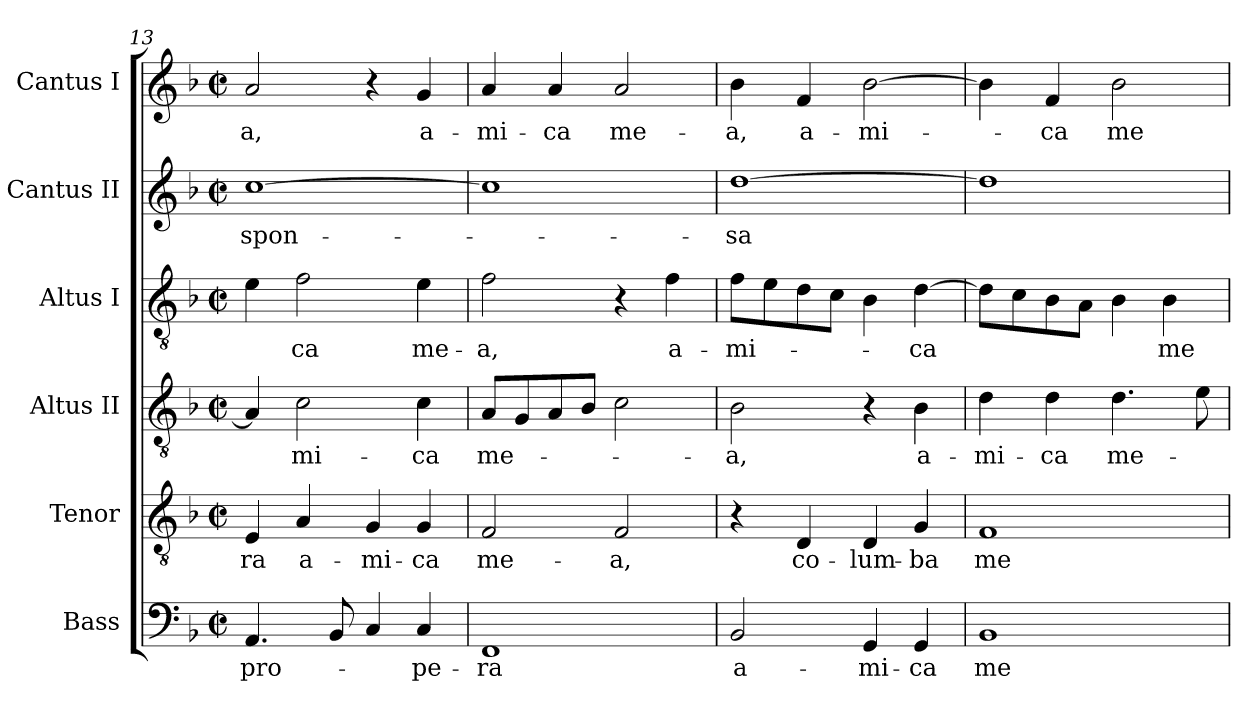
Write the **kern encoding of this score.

**kern	**text	**kern	**text	**kern	**text	**kern	**text	**kern	**text	**kern	**text
*part6	*part6	*part5	*part5	*part4	*part4	*part3	*part3	*part2	*part2	*part1	*part1
*staff6	*staff6	*staff5	*staff5	*staff4	*staff4	*staff3	*staff3	*staff2	*staff2	*staff1	*staff1
*I"Bass	*	*I"Tenor	*	*I"Altus II	*	*I"Altus I	*	*I"Cantus II	*	*I"Cantus I	*
*I'B.	*	*I'T.	*	*I'A. II	*	*I'A. I	*	*I'S. II	*	*I'S. I	*
!!LO:PB:g=z
*clefF4	*	*clefGv2	*	*clefGv2	*	*clefGv2	*	*clefG2	*	*clefG2	*
*	*	*ITrd7c12	*	*	*	*	*	*	*	*	*
*k[b-]	*	*k[b-]	*	*k[b-]	*	*k[b-]	*	*k[b-]	*	*k[b-]	*
*F:	*	*F:	*	*F:	*	*F:	*	*F:	*	*F:	*
*M2/2	*	*M2/2	*	*M2/2	*	*M2/2	*	*M2/2	*	*M2/2	*
*met(c|)	*	*met(c|)	*	*met(c|)	*	*met(c|)	*	*met(c|)	*	*met(c|)	*
=13	=13	=13	=13	=13	=13	=13	=13	=13	=13	=13	=13
!	!LO:LY:b:color=#000000	!	!	!	!	!	!	!	!	!	!
!	!	!	!LO:LY:b:color=#000000	!	!	!	!	!	!	!	!
!	!	!	!	!	!	!	!	!	!LO:LY:b:color=#000000	!	!
!	!	!	!	!	!	!	!	!	!	!	!LO:LY:b:color=#000000
4.AAi/	pro-	4EEi/	-ra	4Ai/]	.	4ei\	.	[>1cci	spon-	2ai/	-a,
!	!	!	!LO:LY:b:color=#000000	!	!	!	!	!	!	!	!
!	!	!	!	!	!LO:LY:b:color=#000000	!	!	!	!	!	!
!	!	!	!	!	!	!	!LO:LY:b:color=#000000	!	!	!	!
.	.	4AAi/	a-	2ci\	-mi-	2fi\	-ca	.	.	.	.
8BB-i/	.	.	.	.	.	.	.	.	.	.	.
!	!	!	!LO:LY:b:color=#000000	!	!	!	!	!	!	!	!
4Ci/	.	4GGi/	-mi-	.	.	.	.	.	.	4r	.
!	!LO:LY:b:color=#000000	!	!	!	!	!	!	!	!	!	!
!	!	!	!LO:LY:b:color=#000000	!	!	!	!	!	!	!	!
!	!	!	!	!	!LO:LY:b:color=#000000	!	!	!	!	!	!
!	!	!	!	!	!	!	!LO:LY:b:color=#000000	!	!	!	!
!	!	!	!	!	!	!	!	!	!	!	!LO:LY:b:color=#000000
4Ci/	-pe-	4GGi/	-ca	4ci\	-ca	4ei\	me-	.	.	4gi/	a-
=14	=14	=14	=14	=14	=14	=14	=14	=14	=14	=14	=14
!	!LO:LY:b:color=#000000	!	!	!	!	!	!	!	!	!	!
!	!	!	!LO:LY:b:color=#000000	!	!	!	!	!	!	!	!
!	!	!	!	!	!LO:LY:b:color=#000000	!	!	!	!	!	!
!	!	!	!	!	!	!	!LO:LY:b:color=#000000	!	!	!	!
!	!	!	!	!	!	!	!	!	!	!	!LO:LY:b:color=#000000
1FFi	-ra	2FFi/	me-	8Ai/L	me-	2fi\	-a,	1cci]	.	4ai/	-mi-
.	.	.	.	8Gi/	.	.	.	.	.	.	.
!	!	!	!	!	!	!	!	!	!	!	!LO:LY:b:color=#000000
.	.	.	.	8Ai/	.	.	.	.	.	4ai/	-ca
.	.	.	.	8B-i/J	.	.	.	.	.	.	.
!	!	!	!LO:LY:b:color=#000000	!	!	!	!	!	!	!	!
!	!	!	!	!	!	!	!	!	!	!	!LO:LY:b:color=#000000
.	.	2FFi/	-a,	2ci\	.	4r	.	.	.	2ai/	me-
!	!	!	!	!	!	!	!LO:LY:b:color=#000000	!	!	!	!
.	.	.	.	.	.	4fi\	a-	.	.	.	.
=15	=15	=15	=15	=15	=15	=15	=15	=15	=15	=15	=15
!	!LO:LY:b:color=#000000	!	!	!	!	!	!	!	!	!	!
!	!	!	!	!	!LO:LY:b:color=#000000	!	!	!	!	!	!
!	!	!	!	!	!	!	!LO:LY:b:color=#000000	!	!	!	!
!	!	!	!	!	!	!	!	!	!LO:LY:b:color=#000000	!	!
!	!	!	!	!	!	!	!	!	!	!	!LO:LY:b:color=#000000
2BB-i/	a-	4r	.	2B-i\	-a,	8fi\L	-mi-	[>1ddi	-sa	4b-i\	-a,
.	.	.	.	.	.	8ei\	.	.	.	.	.
!	!	!	!LO:LY:b:color=#000000	!	!	!	!	!	!	!	!
!	!	!	!	!	!	!	!	!	!	!	!LO:LY:b:color=#000000
.	.	4DDi/	co-	.	.	8di\	.	.	.	4fi/	a-
.	.	.	.	.	.	8ci\J	.	.	.	.	.
!	!LO:LY:b:color=#000000	!	!	!	!	!	!	!	!	!	!
!	!	!	!LO:LY:b:color=#000000	!	!	!	!	!	!	!	!
!	!	!	!	!	!	!	!	!	!	!	!LO:LY:b:color=#000000
4GGi/	-mi-	4DDi/	-lum-	4r	.	4B-i\	.	.	.	[>2b-i\	-mi-
!	!LO:LY:b:color=#000000	!	!	!	!	!	!	!	!	!	!
!	!	!	!LO:LY:b:color=#000000	!	!	!	!	!	!	!	!
!	!	!	!	!	!LO:LY:b:color=#000000	!	!	!	!	!	!
!	!	!	!	!	!	!	!LO:LY:b:color=#000000	!	!	!	!
4GGi/	-ca	4GGi/	-ba	4B-i\	a-	[>4di\	-ca	.	.	.	.
=16	=16	=16	=16	=16	=16	=16	=16	=16	=16	=16	=16
!	!LO:LY:b:color=#000000	!	!	!	!	!	!	!	!	!	!
!	!	!	!LO:LY:b:color=#000000	!	!	!	!	!	!	!	!
!	!	!	!	!	!LO:LY:b:color=#000000	!	!	!	!	!	!
1BB-i	me-	1FFi	me-	4di\	-mi-	8di\L]	.	1ddi]	.	4b-i\]	.
.	.	.	.	.	.	8ci\	.	.	.	.	.
!	!	!	!	!	!LO:LY:b:color=#000000	!	!	!	!	!	!
!	!	!	!	!	!	!	!	!	!	!	!LO:LY:b:color=#000000
.	.	.	.	4di\	-ca	8B-i\	.	.	.	4fi/	-ca
.	.	.	.	.	.	8Ai\J	.	.	.	.	.
!	!	!	!	!	!LO:LY:b:color=#000000	!	!	!	!	!	!
!	!	!	!	!	!	!	!	!	!	!	!LO:LY:b:color=#000000
.	.	.	.	4.di\	me-	4B-i\	.	.	.	2b-i\	me-
!	!	!	!	!	!	!	!LO:LY:b:color=#000000	!	!	!	!
.	.	.	.	.	.	4B-i\	me-	.	.	.	.
.	.	.	.	8ei\	.	.	.	.	.	.	.
=	=	=	=	=	=	=	=	=	=	=	=
*-	*-	*-	*-	*-	*-	*-	*-	*-	*-	*-	*-
